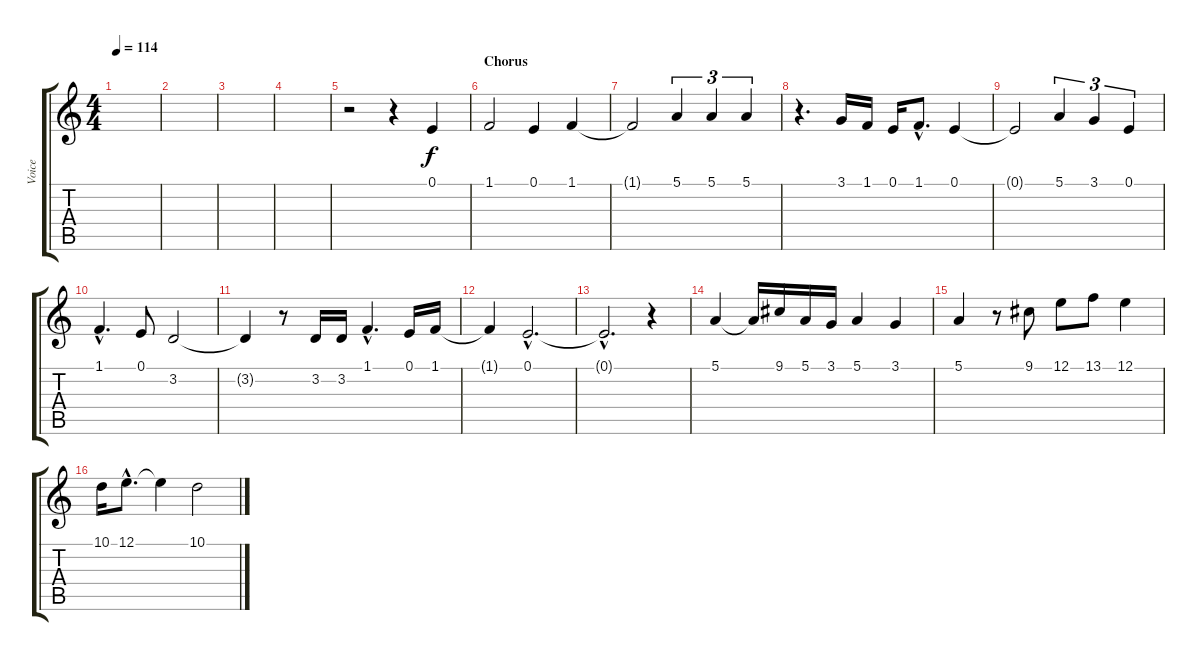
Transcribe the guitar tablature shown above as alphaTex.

\track ("Voice" "Voice") {instrument violin}
\staff {score tabs}
\tuning (E4 B3 G3 D3 A2 E2) {hide}
\ts (4 4)
\tempo 114
\clef g2
\ks c
|
|
|
|
r.2 r.4 0.1.4 |
\section ("" "Chorus")
1.1.2 0.1.4 1.1.4 |
1.1{t}.2 5.1.4{tu (3 2)} 5.1.4{tu (3 2)} 5.1.4{tu (3 2)} |
r.4{d} 3.1.16 1.1.16 0.1.16 1.1{hac}.8{d} 0.1.4 |
0.1{t}.2 5.1.4{tu (3 2)} 3.1.4{tu (3 2)} 0.1.4{tu (3 2)} |
1.1{hac}.4{d} 0.1.8 3.2.2 |
3.2{t}.4 r.8 3.2.16 3.2.16 1.1{hac}.4{d} 0.1.16 1.1.16 |
1.1{t}.4 0.1{hac}.2{d} |
0.1{hac t}.2{d} r.4 |
5.1.4 5.1{t}.16 9.1.16 5.1.16 3.1.16 5.1.4 3.1.4 |
5.1.4 r.8 9.1.8 12.1.8 13.1.8 12.1.4 |
10.1.16 12.1{hac}.8{d} 12.1{t}.4 10.1.2
